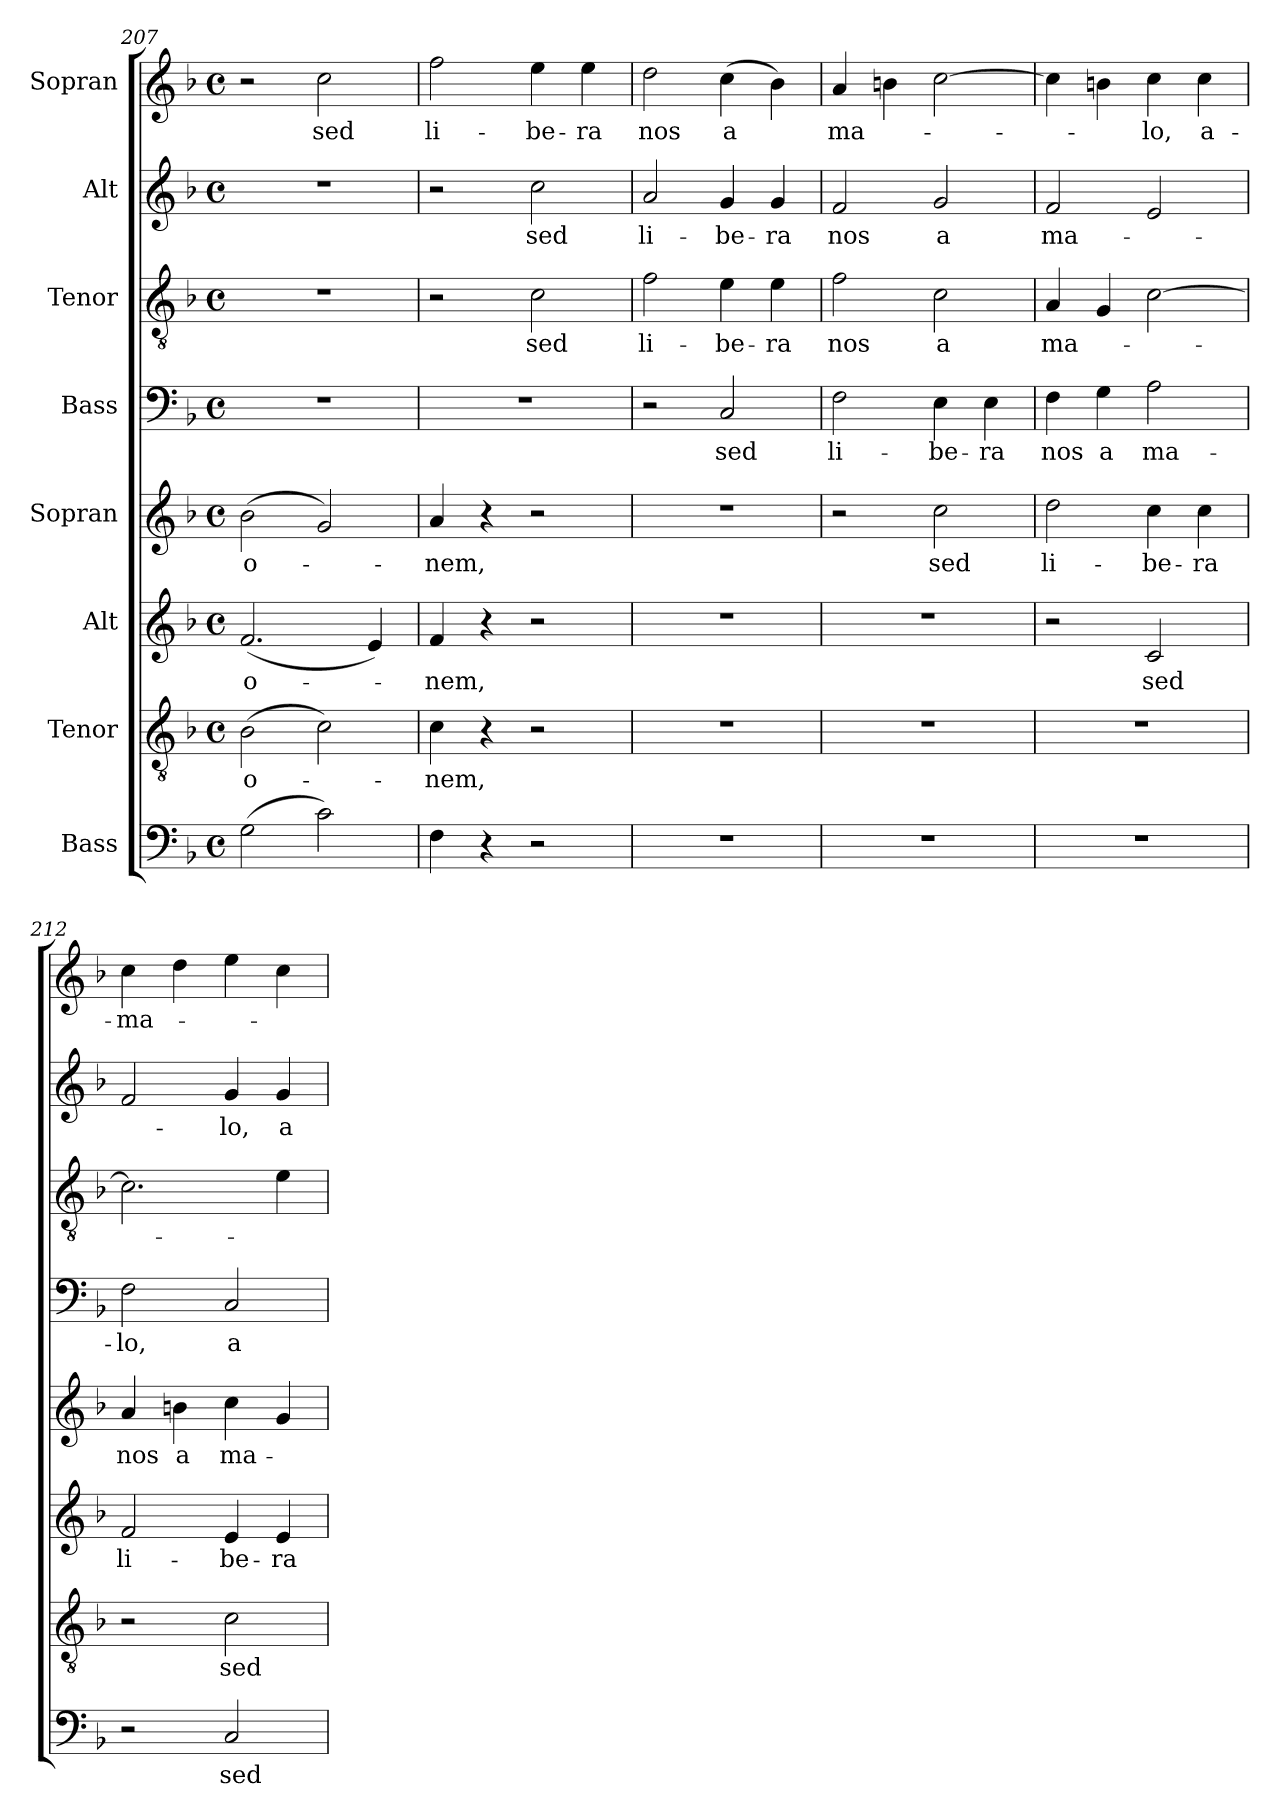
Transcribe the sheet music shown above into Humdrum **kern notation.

**kern	**text	**kern	**text	**kern	**text	**kern	**text	**kern	**text	**kern	**text	**kern	**text	**kern	**text
*part8	*part8	*part7	*part7	*part6	*part6	*part5	*part5	*part4	*part4	*part3	*part3	*part2	*part2	*part1	*part1
*staff8	*staff8	*staff7	*staff7	*staff6	*staff6	*staff5	*staff5	*staff4	*staff4	*staff3	*staff3	*staff2	*staff2	*staff1	*staff1
*I"Bass	*	*I"Tenor	*	*I"Alt	*	*I"Sopran	*	*I"Bass	*	*I"Tenor	*	*I"Alt	*	*I"Sopran	*
*clefF4	*	*clefGv2	*	*clefG2	*	*clefG2	*	*clefF4	*	*clefGv2	*	*clefG2	*	*clefG2	*
*k[b-]	*	*k[b-]	*	*k[b-]	*	*k[b-]	*	*k[b-]	*	*k[b-]	*	*k[b-]	*	*k[b-]	*
*M4/4	*	*M4/4	*	*M4/4	*	*M4/4	*	*M4/4	*	*M4/4	*	*M4/4	*	*M4/4	*
*met(c)	*	*met(c)	*	*met(c)	*	*met(c)	*	*met(c)	*	*met(c)	*	*met(c)	*	*met(c)	*
=207	=207	=207	=207	=207	=207	=207	=207	=207	=207	=207	=207	=207	=207	=207	=207
!	!	!	!LO:LY:b	!	!LO:LY:b	!	!LO:LY:b	!	!	!	!	!	!	!	!
(2G\	.	(2B-\	-o-	(2.f/	-o-	(2b-\	-o-	1r	.	1r	.	1r	.	2r	.
!	!	!	!	!	!	!	!	!	!	!	!	!	!	!	!LO:LY:b
2c\)	.	2c\)	.	.	.	2g/)	.	.	.	.	.	.	.	2cc\	sed
.	.	.	.	4e/)	.	.	.	.	.	.	.	.	.	.	.
=208	=208	=208	=208	=208	=208	=208	=208	=208	=208	=208	=208	=208	=208	=208	=208
!	!	!	!LO:LY:b	!	!LO:LY:b	!	!LO:LY:b	!	!	!	!	!	!	!	!LO:LY:b
4F\	.	4c\	-nem,	4f/	-nem,	4a/	-nem,	1r	.	2r	.	2r	.	2ff\	li-
4r	.	4r	.	4r	.	4r	.	.	.	.	.	.	.	.	.
!	!	!	!	!	!	!	!	!	!	!	!LO:LY:b	!	!LO:LY:b	!	!LO:LY:b
2r	.	2r	.	2r	.	2r	.	.	.	2c\	sed	2cc\	sed	4ee\	-be-
!	!	!	!	!	!	!	!	!	!	!	!	!	!	!	!LO:LY:b
.	.	.	.	.	.	.	.	.	.	.	.	.	.	4ee\	-ra
=209	=209	=209	=209	=209	=209	=209	=209	=209	=209	=209	=209	=209	=209	=209	=209
!	!	!	!	!	!	!	!	!	!	!	!LO:LY:b	!	!LO:LY:b	!	!LO:LY:b
1r	.	1r	.	1r	.	1r	.	2r	.	2f\	li-	2a/	li-	2dd\	nos
!	!	!	!	!	!	!	!	!	!LO:LY:b	!	!LO:LY:b	!	!LO:LY:b	!	!LO:LY:b
.	.	.	.	.	.	.	.	2C/	sed	4e\	-be-	4g/	-be-	(4cc\	a
!	!	!	!	!	!	!	!	!	!	!	!LO:LY:b	!	!LO:LY:b	!	!
.	.	.	.	.	.	.	.	.	.	4e\	-ra	4g/	-ra	4b-\)	.
=210	=210	=210	=210	=210	=210	=210	=210	=210	=210	=210	=210	=210	=210	=210	=210
!	!	!	!	!	!	!	!	!	!LO:LY:b	!	!LO:LY:b	!	!LO:LY:b	!	!LO:LY:b
1r	.	1r	.	1r	.	2r	.	2F\	li-	2f\	nos	2f/	nos	4a/	ma-
.	.	.	.	.	.	.	.	.	.	.	.	.	.	4bn\	.
!	!	!	!	!	!	!	!LO:LY:b	!	!LO:LY:b	!	!LO:LY:b	!	!LO:LY:b	!	!
.	.	.	.	.	.	2cc\	sed	4E\	-be-	2c\	a	2g/	a	[2cc\	.
!	!	!	!	!	!	!	!	!	!LO:LY:b	!	!	!	!	!	!
.	.	.	.	.	.	.	.	4E\	-ra	.	.	.	.	.	.
=211	=211	=211	=211	=211	=211	=211	=211	=211	=211	=211	=211	=211	=211	=211	=211
!	!	!	!	!	!	!	!LO:LY:b	!	!LO:LY:b	!	!LO:LY:b	!	!LO:LY:b	!	!
1r	.	1r	.	2r	.	2dd\	li-	4F\	nos	4A/	ma-	2f/	ma-	4cc\]	.
!	!	!	!	!	!	!	!	!	!LO:LY:b	!	!	!	!	!	!
.	.	.	.	.	.	.	.	4G\	a	4G/	.	.	.	4bn\	.
!	!	!	!	!	!LO:LY:b	!	!LO:LY:b	!	!LO:LY:b	!	!	!	!	!	!LO:LY:b
.	.	.	.	2c/	sed	4cc\	-be-	2A\	ma-	[2c\	.	2e/	.	4cc\	-lo,
!	!	!	!	!	!	!	!LO:LY:b	!	!	!	!	!	!	!	!LO:LY:b
.	.	.	.	.	.	4cc\	-ra	.	.	.	.	.	.	4cc\	a-
!!LO:LB:g=z
=212	=212	=212	=212	=212	=212	=212	=212	=212	=212	=212	=212	=212	=212	=212	=212
!	!	!	!	!	!LO:LY:b	!	!LO:LY:b	!	!LO:LY:b	!	!	!	!	!	!LO:LY:b
2r	.	2r	.	2f/	li-	4a/	nos	2F\	-lo,	2.c\]	.	2f/	.	4cc\	-ma-
!	!	!	!	!	!	!	!LO:LY:b	!	!	!	!	!	!	!	!
.	.	.	.	.	.	4bn\	a	.	.	.	.	.	.	4dd\	.
!	!LO:LY:b	!	!LO:LY:b	!	!LO:LY:b	!	!LO:LY:b	!	!LO:LY:b	!	!	!	!LO:LY:b	!	!
2C/	sed	2c\	sed	4e/	-be-	4cc\	ma-	2C/	a	.	.	4g/	-lo,	4ee\	.
!	!	!	!	!	!LO:LY:b	!	!	!	!	!	!	!	!LO:LY:b	!	!
.	.	.	.	4e/	-ra	4g/	.	.	.	4e\	.	4g/	a	4cc\	.
=	=	=	=	=	=	=	=	=	=	=	=	=	=	=	=
*-	*-	*-	*-	*-	*-	*-	*-	*-	*-	*-	*-	*-	*-	*-	*-
